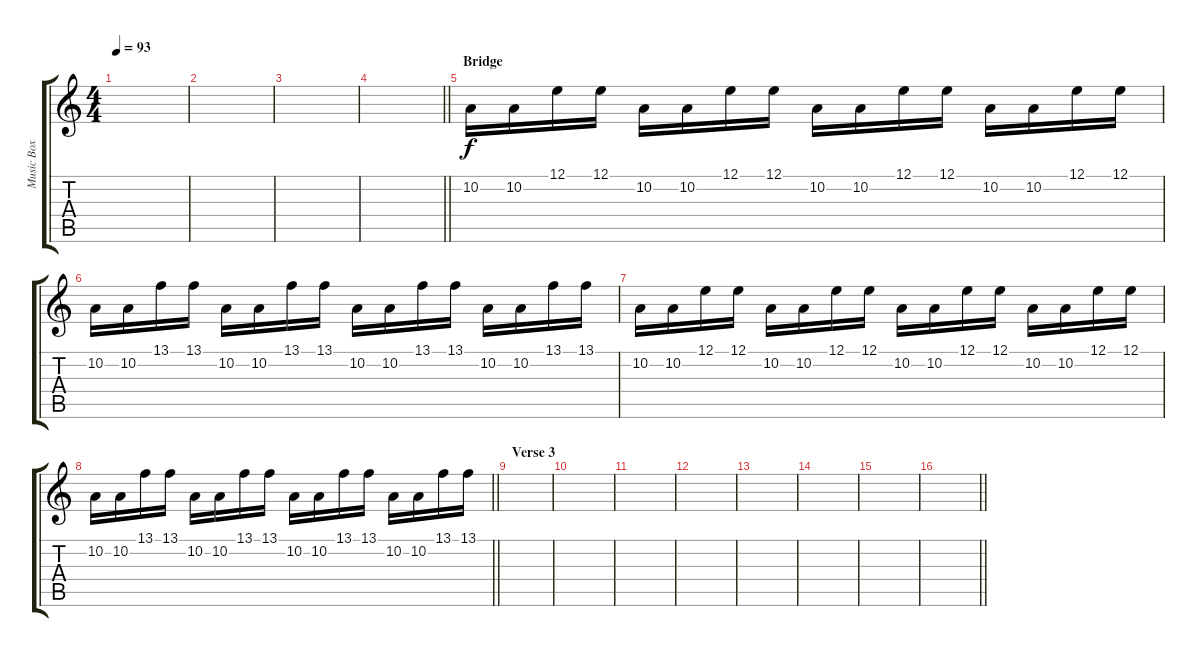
\track ("Music Box" "Music Box") {instrument vibraphone}
\staff {score tabs}
\tuning (E4 B3 G3 D3 A2 E2) {hide}
\ts (4 4)
\tempo 93
\clef g2
\ks c
|
|
|
\barLineRight lightlight
|
\section ("" "Bridge")
10.2.16{volume 6 instrument ocarina} 10.2.16 12.1.16 12.1.16 10.2.16 10.2.16 12.1.16 12.1.16 10.2.16 10.2.16 12.1.16 12.1.16 10.2.16 10.2.16 12.1.16 12.1.16 |
10.2.16 10.2.16 13.1.16 13.1.16 10.2.16 10.2.16 13.1.16 13.1.16 10.2.16 10.2.16 13.1.16 13.1.16 10.2.16 10.2.16 13.1.16 13.1.16 |
10.2.16 10.2.16 12.1.16 12.1.16 10.2.16 10.2.16 12.1.16 12.1.16 10.2.16 10.2.16 12.1.16 12.1.16 10.2.16 10.2.16 12.1.16 12.1.16 |
\barLineRight lightlight
10.2.16 10.2.16 13.1.16 13.1.16 10.2.16 10.2.16 13.1.16 13.1.16 10.2.16 10.2.16 13.1.16 13.1.16 10.2.16 10.2.16 13.1.16 13.1.16 |
\section ("" "Verse 3")
|
|
|
|
|
|
|
\barLineRight lightlight
